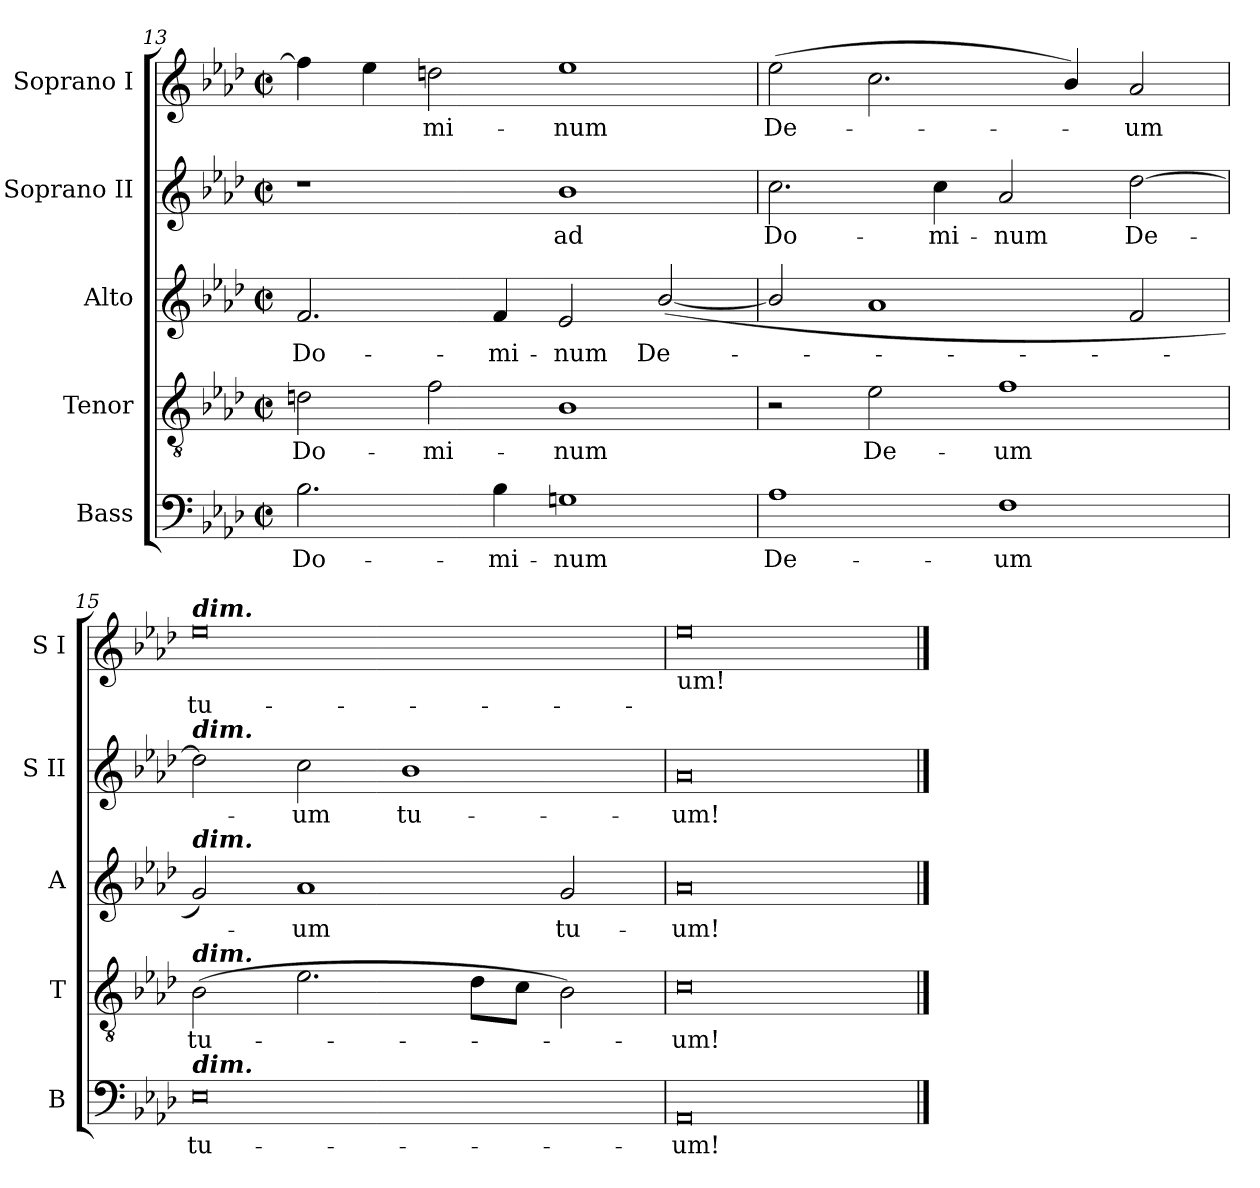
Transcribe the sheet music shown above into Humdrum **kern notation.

**kern	**text	**kern	**text	**kern	**text	**kern	**text	**kern	**text
*part5	*part5	*part4	*part4	*part3	*part3	*part2	*part2	*part1	*part1
*staff5	*staff5	*staff4	*staff4	*staff3	*staff3	*staff2	*staff2	*staff1	*staff1
*I"Bass	*	*I"Tenor	*	*I"Alto	*	*I"Soprano II	*	*I"Soprano I	*
*I'B	*	*I'T	*	*I'A	*	*I'S II	*	*I'S I	*
*clefF4	*	*clefGv2	*	*clefG2	*	*clefG2	*	*clefG2	*
*k[b-e-a-d-]	*	*k[b-e-a-d-]	*	*k[b-e-a-d-]	*	*k[b-e-a-d-]	*	*k[b-e-a-d-]	*
*A-:	*	*A-:	*	*A-:	*	*A-:	*	*A-:	*
*M4/2	*	*M4/2	*	*M4/2	*	*M4/2	*	*M4/2	*
*met(c|)	*	*met(c|)	*	*met(c|)	*	*met(c|)	*	*met(c|)	*
=13	=13	=13	=13	=13	=13	=13	=13	=13	=13
!	!LO:LY:b	!	!LO:LY:b	!	!LO:LY:b	!	!	!	!
2.B-	Do-	2dn	Do-	2.f	Do-	1r	.	4ff]	.
.	.	.	.	.	.	.	.	4ee-	.
!	!	!	!LO:LY:b	!	!	!	!	!	!LO:LY:b
.	.	2f	-mi-	.	.	.	.	2ddn	mi-
!	!LO:LY:b	!	!	!	!LO:LY:b	!	!	!	!
4B-	-mi-	.	.	4f	-mi-	.	.	.	.
!	!LO:LY:b	!	!LO:LY:b	!	!LO:LY:b	!	!LO:LY:b	!	!LO:LY:b
1Gn	-num	1B-	-num	2e-	-num	1b-	ad	1ee-	-num
!	!	!	!	!	!LO:LY:b	!	!	!	!
.	.	.	.	(<[2b-/	De-	.	.	.	.
=14	=14	=14	=14	=14	=14	=14	=14	=14	=14
!	!LO:LY:b	!	!	!	!	!	!LO:LY:b	!	!LO:LY:b
1A-	De-	2r	.	2b-/]	.	2.cc	Do-	(>2ee-	De-
!	!	!	!LO:LY:b	!	!	!	!	!	!
.	.	2e-	De-	1a-	.	.	.	2.cc	.
!	!	!	!	!	!	!	!LO:LY:b	!	!
.	.	.	.	.	.	4cc	-mi-	.	.
!	!LO:LY:b	!	!LO:LY:b	!	!	!	!LO:LY:b	!	!
1F	-um	1f	-um	.	.	2a-	-num	.	.
.	.	.	.	.	.	.	.	4b-/)	.
!	!	!	!	!	!	!	!LO:LY:b	!	!LO:LY:b
.	.	.	.	2f	.	[2dd-	De-	2a-	um
=15	=15	=15	=15	=15	=15	=15	=15	=15	=15
!	!	!	!	!	!	!	!	!LO:TX:a:Bi:t=dim.	!
!	!	!	!	!	!	!LO:TX:a:Bi:t=dim.	!	!	!
!	!	!	!	!LO:TX:a:Bi:t=dim.	!	!	!	!	!
!	!	!LO:TX:a:Bi:t=dim.	!	!	!	!	!	!	!
!LO:TX:a:Bi:t=dim.	!	!	!	!	!	!	!	!	!
!	!LO:LY:b	!	!LO:LY:b	!	!	!	!	!	!LO:LY:b
0E-	tu-	(>2B-	tu-	2g)	.	2dd-]	.	0ee-	tu-
!	!	!	!	!	!LO:LY:b	!	!LO:LY:b	!	!
.	.	2.e-	.	1a-	um	2cc	um	.	.
!	!	!	!	!	!	!	!LO:LY:b	!	!
.	.	.	.	.	.	1b-	tu-	.	.
.	.	8d-L	.	.	.	.	.	.	.
.	.	8cJ	.	.	.	.	.	.	.
!	!	!	!	!	!LO:LY:b	!	!	!	!
.	.	2B-)	.	2g	tu-	.	.	.	.
=16	=16	=16	=16	=16	=16	=16	=16	=16	=16
!	!	!	!	!	!	!	!	!LO:TX:b:t=um!	!
!	!LO:LY:b	!	!LO:LY:b	!	!LO:LY:b	!	!LO:LY:b	!	!
0AA-	-um!	0c	um!	0a-	-um!	0a-	-um!	0ee-	.
==	==	==	==	==	==	==	==	==	==
*-	*-	*-	*-	*-	*-	*-	*-	*-	*-
